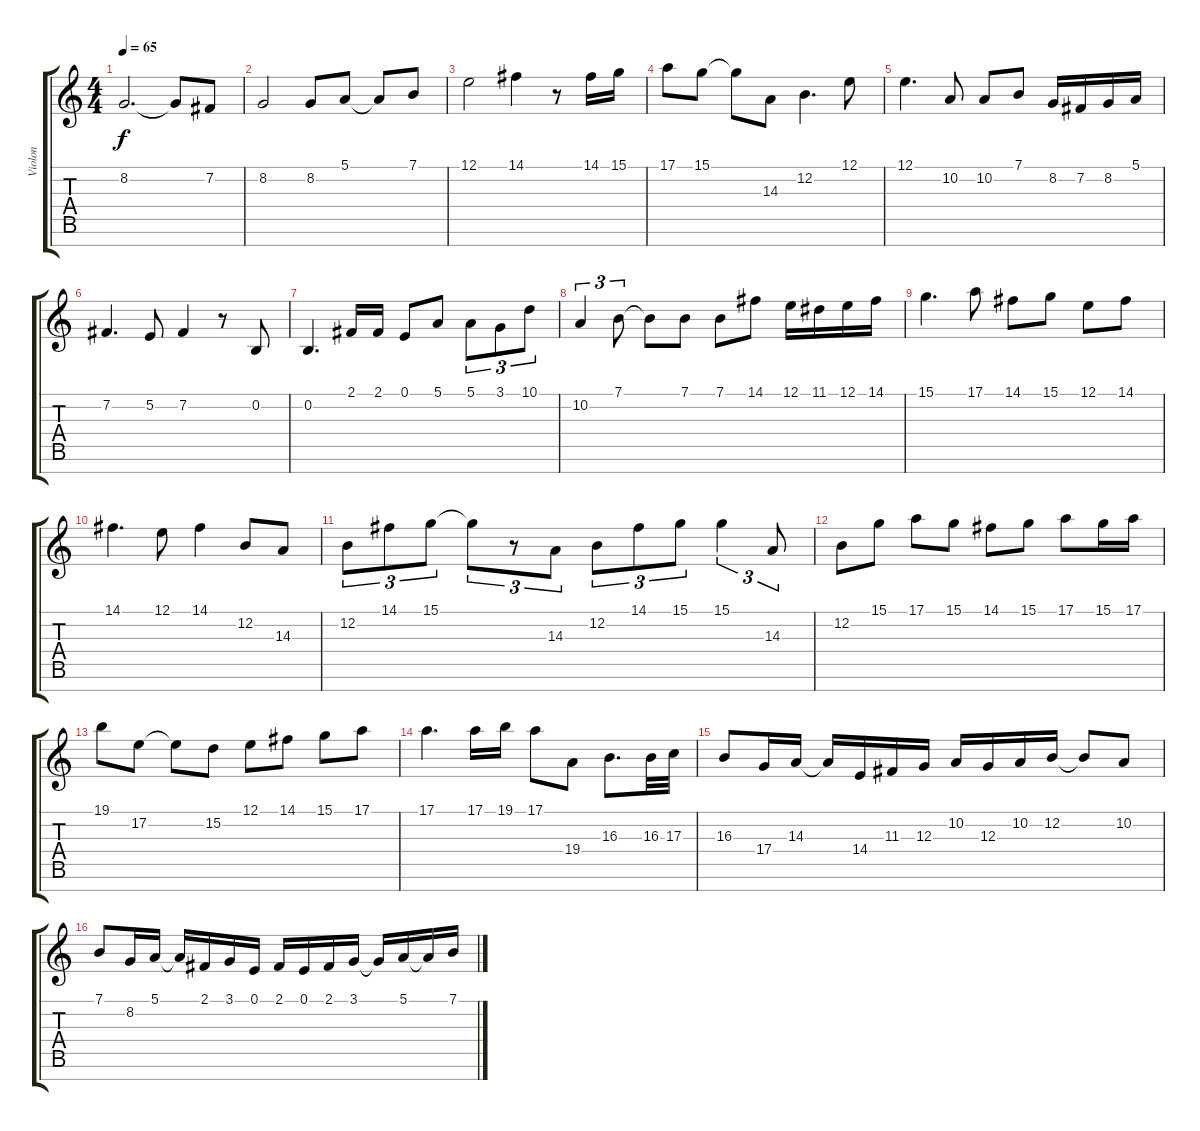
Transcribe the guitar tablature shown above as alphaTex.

\track ("Violon" "Violon") {instrument violin}
\staff {score tabs}
\tuning (E4 B3 G3 D3 A2 E2 B1) {hide}
\ts (4 4)
\tempo 65
\clef g2
\ks c
8.2.2{d dy f} 8.2{t}.8 7.2.8 |
8.2.2 8.2.8 5.1.8 5.1{t}.8 7.1.8 |
12.1.2 14.1.4 r.8 14.1.16 15.1.16 |
17.1.8 15.1.8 15.1{t}.8 14.3.8 12.2.4{d} 12.1.8 |
12.1.4{d} 10.2.8 10.2.8 7.1.8 8.2.16 7.2.16 8.2.16 5.1.16 |
7.2.4{d} 5.2.8 7.2.4 r.8 0.2.8 |
0.2.4{d} 2.1.16 2.1.16 0.1.8 5.1.8 5.1.8{tu (3 2)} 3.1.8{tu (3 2)} 10.1.8{tu (3 2)} |
10.2.4{tu (3 2)} 7.1.8{tu (3 2)} 7.1{t}.8 7.1.8 7.1.8 14.1.8 12.1.16 11.1.16 12.1.16 14.1.16 |
15.1.4{d} 17.1.8 14.1.8 15.1.8 12.1.8 14.1.8 |
14.1.4{d} 12.1.8 14.1.4 12.2.8 14.3.8 |
12.2.8{tu (3 2)} 14.1.8{tu (3 2)} 15.1.8{tu (3 2)} 15.1{t}.8{tu (3 2)} r.8{tu (3 2)} 14.3.8{tu (3 2)} 12.2.8{tu (3 2)} 14.1.8{tu (3 2)} 15.1.8{tu (3 2)} 15.1.4{tu (3 2)} 14.3.8{tu (3 2)} |
12.2.8 15.1.8 17.1.8 15.1.8 14.1.8 15.1.8 17.1.8 15.1.16 17.1.16 |
19.1.8 17.2.8 17.2{t}.8 15.2.8 12.1.8 14.1.8 15.1.8 17.1.8 |
17.1.4{d} 17.1.16 19.1.16 17.1.8 19.4.8 16.3.8{d} 16.3.32 17.3.32 |
16.3.8 17.4.16 14.3.16 14.3{t}.16 14.4.16 11.3.16 12.3.16 10.2.16 12.3.16 10.2.16 12.2.16 12.2{t}.8 10.2.8 |
7.1.8 8.2.16 5.1.16 5.1{t}.16 2.1.16 3.1.16 0.1.16 2.1.16 0.1.16 2.1.16 3.1.16 3.1{t}.16 5.1.16 5.1{t}.16 7.1.16
